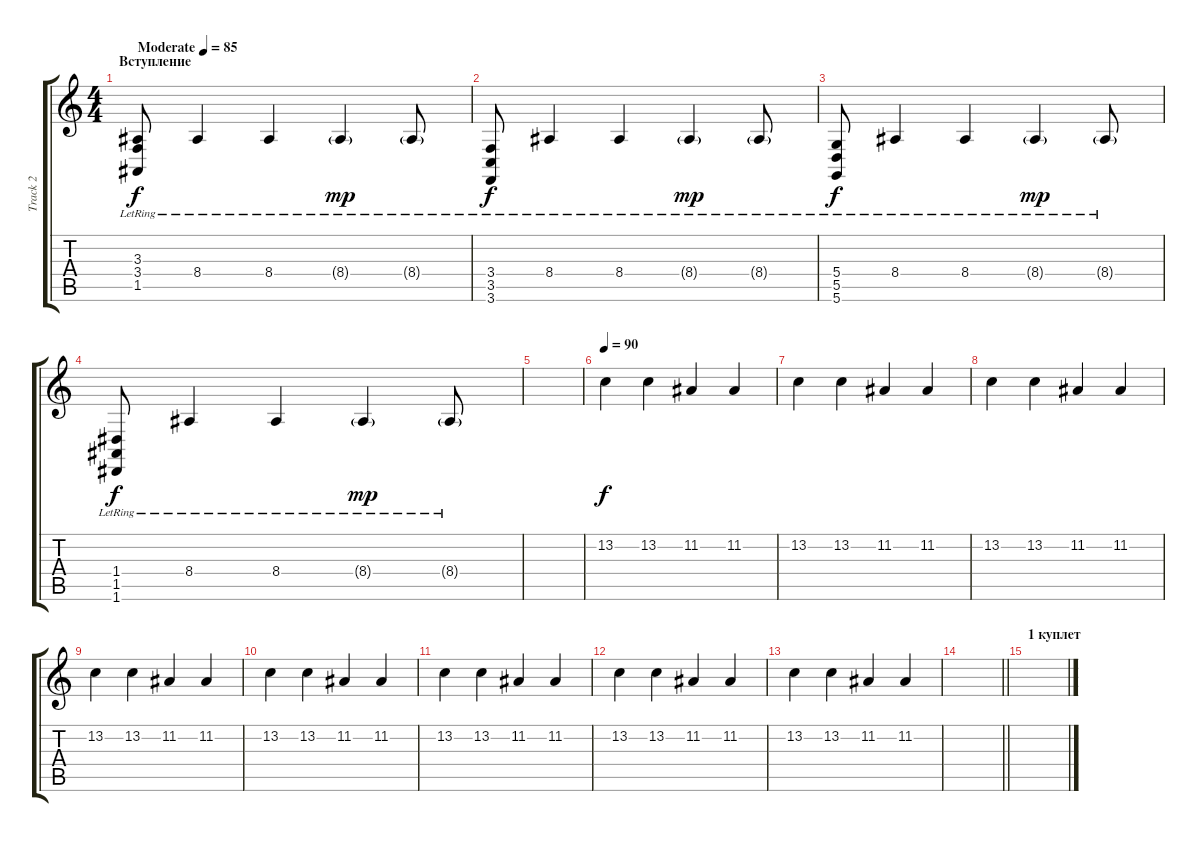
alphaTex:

\track ("Track 2" "Track 2") {instrument electricgrandpiano}
\staff {score tabs}
\tuning (E4 B3 G3 D3 A2 D2) {hide}
\ts (4 4)
\section ("" "Вступление")
\tempo (85 "Moderate")
\clef g2
\ks c
(3.3{lr} 3.4{lr} 1.5{lr}).8{dy f instrument electricgrandpiano} 8.4{lr}.4 8.4{lr}.4 8.4{g lr}.4{dy mp} 8.4{g lr}.8 |
(3.4{lr} 3.5{lr} 3.6{lr}).8{dy f} 8.4{lr}.4 8.4{lr}.4 8.4{g lr}.4{dy mp} 8.4{g lr}.8 |
(5.4{lr} 5.5{lr} 5.6{lr}).8{dy f} 8.4{lr}.4 8.4{lr}.4 8.4{g lr}.4{dy mp} 8.4{g lr}.8 |
(1.4{lr} 1.5{lr} 1.6{lr}).8{dy f} 8.4{lr}.4 8.4{lr}.4 8.4{g lr}.4{dy mp} 8.4{g lr}.8 |
|
\tempo 90
13.2.4{dy f} 13.2.4 11.2.4 11.2.4 |
13.2.4 13.2.4 11.2.4 11.2.4 |
13.2.4 13.2.4 11.2.4 11.2.4 |
13.2.4 13.2.4 11.2.4 11.2.4 |
13.2.4 13.2.4 11.2.4 11.2.4 |
13.2.4 13.2.4 11.2.4 11.2.4 |
13.2.4 13.2.4 11.2.4 11.2.4 |
13.2.4 13.2.4 11.2.4 11.2.4 |
\barLineRight lightlight
|
\section ("" "1 куплет")
